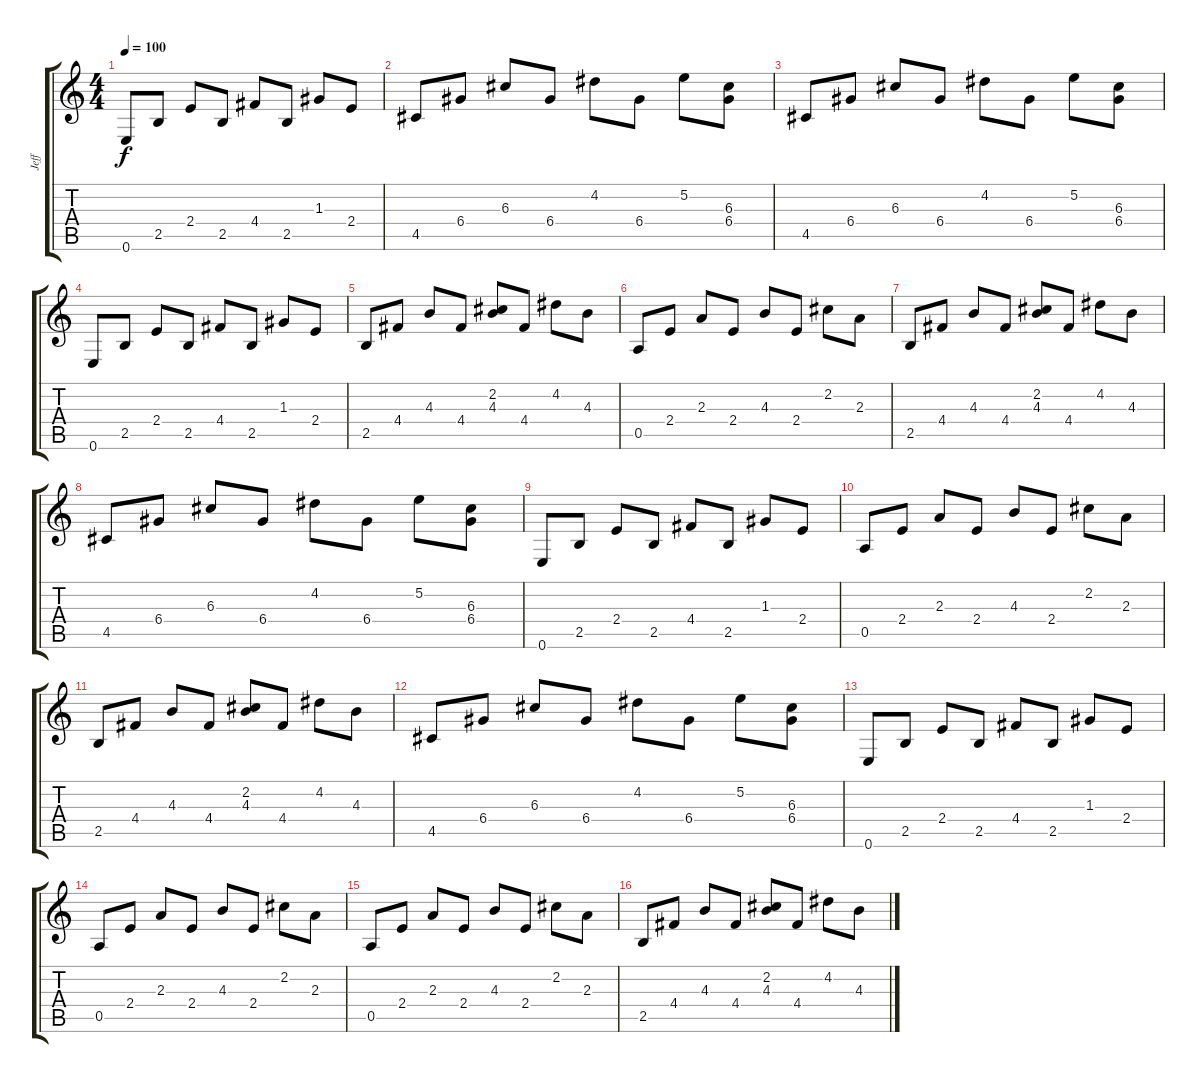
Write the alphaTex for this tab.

\track ("Jeff" "Jeff") {instrument acousticguitarsteel}
\staff {score tabs}
\tuning (E4 B3 G3 D3 A2 E2) {hide}
\ts (4 4)
\tempo 100
\clef g2
\ks c
0.6.8{dy f} 2.5.8 2.4.8 2.5.8 4.4.8 2.5.8 1.3.8 2.4.8 |
4.5.8 6.4.8 6.3.8 6.4.8 4.2.8 6.4.8 5.2.8 (6.3 6.4).8 |
4.5.8 6.4.8 6.3.8 6.4.8 4.2.8 6.4.8 5.2.8 (6.3 6.4).8 |
0.6.8 2.5.8 2.4.8 2.5.8 4.4.8 2.5.8 1.3.8 2.4.8 |
2.5.8 4.4.8 4.3.8 4.4.8 (2.2 4.3).8 4.4.8 4.2.8 4.3.8 |
0.5.8 2.4.8 2.3.8 2.4.8 4.3.8 2.4.8 2.2.8 2.3.8 |
2.5.8 4.4.8 4.3.8 4.4.8 (2.2 4.3).8 4.4.8 4.2.8 4.3.8 |
4.5.8 6.4.8 6.3.8 6.4.8 4.2.8 6.4.8 5.2.8 (6.3 6.4).8 |
0.6.8 2.5.8 2.4.8 2.5.8 4.4.8 2.5.8 1.3.8 2.4.8 |
0.5.8 2.4.8 2.3.8 2.4.8 4.3.8 2.4.8 2.2.8 2.3.8 |
2.5.8 4.4.8 4.3.8 4.4.8 (2.2 4.3).8 4.4.8 4.2.8 4.3.8 |
4.5.8 6.4.8 6.3.8 6.4.8 4.2.8 6.4.8 5.2.8 (6.3 6.4).8 |
0.6.8 2.5.8 2.4.8 2.5.8 4.4.8 2.5.8 1.3.8 2.4.8 |
0.5.8 2.4.8 2.3.8 2.4.8 4.3.8 2.4.8 2.2.8 2.3.8 |
0.5.8 2.4.8 2.3.8 2.4.8 4.3.8 2.4.8 2.2.8 2.3.8 |
2.5.8 4.4.8 4.3.8 4.4.8 (2.2 4.3).8 4.4.8 4.2.8 4.3.8
